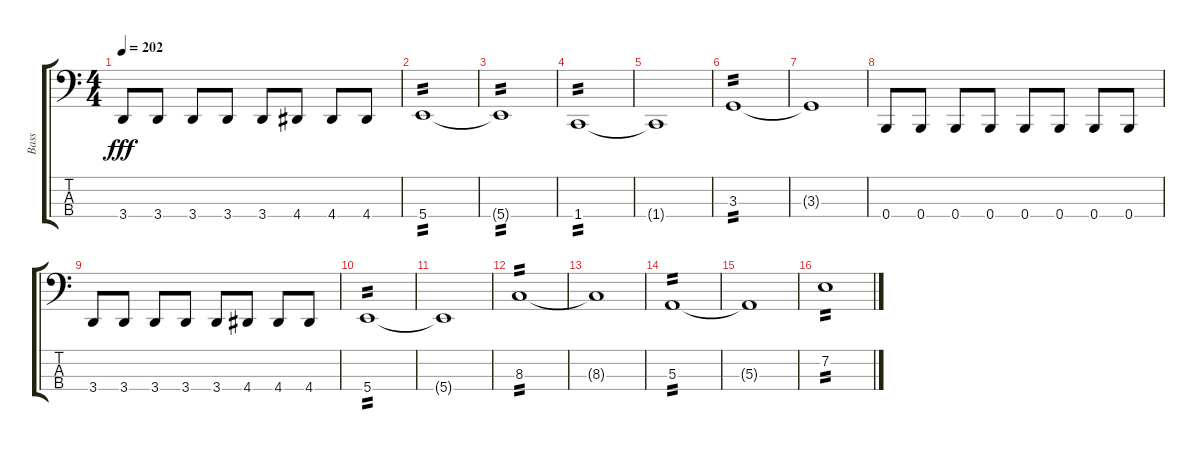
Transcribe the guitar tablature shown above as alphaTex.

\track ("Bass" "Bass") {instrument electricbassfinger}
\staff {score tabs}
\tuning (D2 A1 E1 B0) {hide}
\ts (4 4)
\tempo 202
\clef f4
\ks c
3.4.8{dy fff} 3.4.8 3.4.8 3.4.8 3.4.8 4.4.8 4.4.8 4.4.8 |
5.4.1{tp 2} |
5.4{t}.1{tp 2} |
1.4.1{tp 2} |
1.4{t}.1 |
3.3.1{tp 2} |
3.3{t}.1 |
0.4.8 0.4.8 0.4.8 0.4.8 0.4.8 0.4.8 0.4.8 0.4.8 |
3.4.8 3.4.8 3.4.8 3.4.8 3.4.8 4.4.8 4.4.8 4.4.8 |
5.4.1{tp 2} |
5.4{t}.1 |
8.3.1{tp 2} |
8.3{t}.1 |
5.3.1{tp 2} |
5.3{t}.1 |
7.2.1{tp 2}
